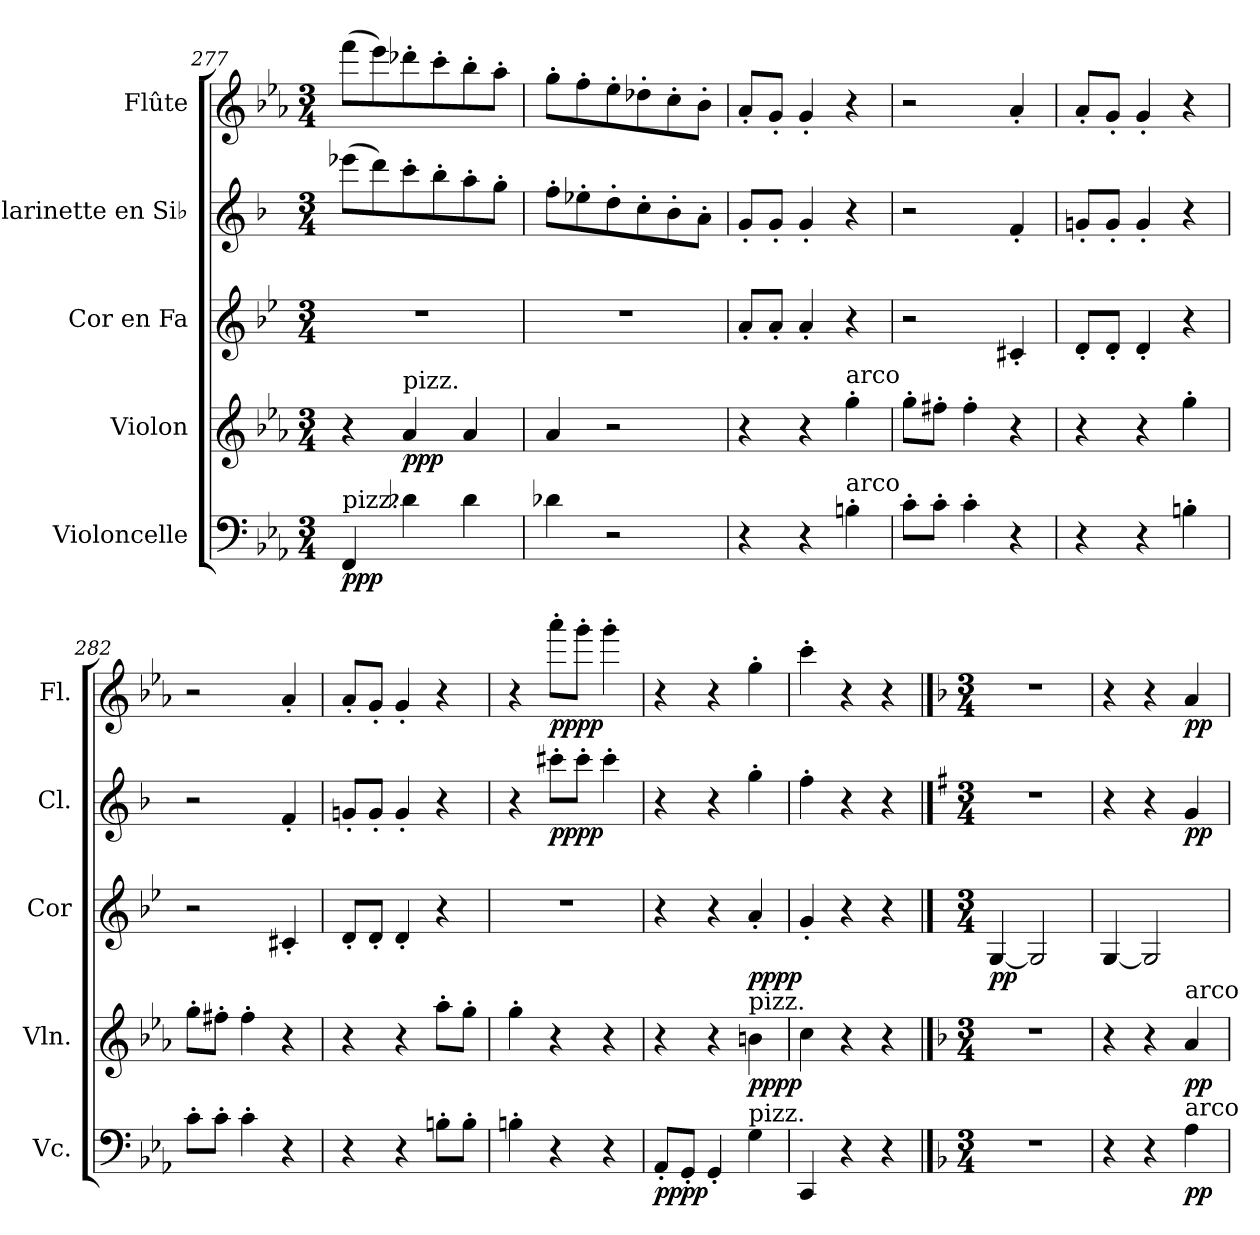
**kern	**dynam	**kern	**dynam	**kern	**dynam	**kern	**dynam	**kern	**dynam
*part5	*part5	*part4	*part4	*part3	*part3	*part2	*part2	*part1	*part1
*staff5	*staff5	*staff4	*staff4	*staff3	*staff3	*staff2	*staff2	*staff1	*staff1
*I"Violoncelle	*	*I"Violon	*	*I"Cor en Fa	*	*I"Clarinette en Si♭	*	*I"Flûte	*
*I'Vc.	*	*I'Vln.	*	*I'Cor	*	*I'Cl.	*	*I'Fl.	*
*clefF4	*	*clefG2	*	*clefG2	*	*clefG2	*	*clefG2	*
*	*	*	*	*ITrd4c7	*	*ITrd1c2	*	*	*
*k[b-e-a-]	*	*k[b-e-a-]	*	*k[b-e-a-]	*	*k[b-e-a-]	*	*k[b-e-a-]	*
*M3/4	*	*M3/4	*	*M3/4	*	*M3/4	*	*M3/4	*
=277	=277	=277	=277	=277	=277	=277	=277	=277	=277
!LO:TX:a:t=pizz.	!	!	!	!	!	!	!	!	!
!	!LO:DY:b	!	!	!	!	!	!	!	!
4FF/	ppp	4r	.	2.r	.	(>8ddd-X\L	.	(>8fff\L	.
.	.	.	.	.	.	8ccc\)	.	8eee-\)	.
!	!	!LO:TX:a:t=pizz.	!	!	!	!	!	!	!
!	!	!	!LO:DY:b	!	!	!	!	!	!
4d-X\	.	4a-/	ppp	.	.	8bb-'\	.	8ddd-X'\	.
.	.	.	.	.	.	8aa-'\	.	8ccc'\	.
4d-\	.	4a-/	.	.	.	8gg'\	.	8bb-'\	.
.	.	.	.	.	.	8ff'\J	.	8aa-'\J	.
=278	=278	=278	=278	=278	=278	=278	=278	=278	=278
4d-X\	.	4a-/	.	2.r	.	8ee-'\L	.	8gg'\L	.
.	.	.	.	.	.	8dd-X'\	.	8ff'\	.
2r	.	2r	.	.	.	8cc'\	.	8ee-'\	.
.	.	.	.	.	.	8b-'\	.	8dd-X'\	.
.	.	.	.	.	.	8a-'\	.	8cc'\	.
.	.	.	.	.	.	8g'\J	.	8b-'\J	.
=279	=279	=279	=279	=279	=279	=279	=279	=279	=279
4r	.	4r	.	8d'/L	.	8f'/L	.	8a-'/L	.
.	.	.	.	8d'/J	.	8f'/J	.	8g'/J	.
4r	.	4r	.	4d'/	.	4f'/	.	4g'/	.
!	!	!LO:TX:a:t=arco	!	!	!	!	!	!	!
!LO:TX:a:t=arco	!	!	!	!	!	!	!	!	!
4Bn'\	.	4gg'\	.	4r	.	4r	.	4r	.
=280	=280	=280	=280	=280	=280	=280	=280	=280	=280
8c'\L	.	8gg'\L	.	2r	.	2r	.	2r	.
8c'\J	.	8ff#X'\J	.	.	.	.	.	.	.
4c'\	.	4ff#'\	.	.	.	.	.	.	.
4r	.	4r	.	4F#X'/	.	4e-'/	.	4a-'/	.
=281	=281	=281	=281	=281	=281	=281	=281	=281	=281
4r	.	4r	.	8G'/L	.	8fn'/L	.	8a-'/L	.
.	.	.	.	8G'/J	.	8f'/J	.	8g'/J	.
4r	.	4r	.	4G'/	.	4f'/	.	4g'/	.
4Bn'\	.	4gg'\	.	4r	.	4r	.	4r	.
=282	=282	=282	=282	=282	=282	=282	=282	=282	=282
8c'\L	.	8gg'\L	.	2r	.	2r	.	2r	.
8c'\J	.	8ff#X'\J	.	.	.	.	.	.	.
4c'\	.	4ff#'\	.	.	.	.	.	.	.
4r	.	4r	.	4F#X'/	.	4e-'/	.	4a-'/	.
!!LO:LB:g=z
=283	=283	=283	=283	=283	=283	=283	=283	=283	=283
4r	.	4r	.	8G'/L	.	8fn'/L	.	8a-'/L	.
.	.	.	.	8G'/J	.	8f'/J	.	8g'/J	.
4r	.	4r	.	4G'/	.	4f'/	.	4g'/	.
8Bn'\L	.	8aa-'\L	.	4r	.	4r	.	4r	.
8B'\J	.	8gg'\J	.	.	.	.	.	.	.
=284	=284	=284	=284	=284	=284	=284	=284	=284	=284
4Bn'\	.	4gg'\	.	2.r	.	4r	.	4r	.
!	!	!	!	!	!	!	!LO:DY:b	!	!LO:DY:b
4r	.	4r	.	.	.	8bbn'\L	pppp	8aaa-'\L	pppp
.	.	.	.	.	.	8bb'\J	.	8ggg'\J	.
4r	.	4r	.	.	.	4bb'\	.	4ggg'\	.
=285	=285	=285	=285	=285	=285	=285	=285	=285	=285
!	!LO:DY:b	!	!	!	!	!	!	!	!
8AA-'/L	pppp	4r	.	4r	.	4r	.	4r	.
8GG'/J	.	.	.	.	.	.	.	.	.
4GG'/	.	4r	.	4r	.	4r	.	4r	.
!	!	!LO:TX:a:t=pizz.	!	!	!	!	!	!	!
!LO:TX:a:t=pizz.	!	!	!	!	!	!	!	!	!
!	!	!	!LO:DY:b	!	!LO:DY:b	!	!	!	!
4G\	.	4bn\	pppp	4d'/	pppp	4ff'\	.	4gg'\	.
=286	=286	=286	=286	=286	=286	=286	=286	=286	=286
4CC/	.	4cc\	.	4c'/	.	4ee-'\	.	4ccc'\	.
4r	.	4r	.	4r	.	4r	.	4r	.
4r	.	4r	.	4r	.	4r	.	4r	.
!!LO:PB:g=z
==287	==287	==287	==287	==287	==287	==287	==287	==287	==287
*k[b-]	*	*k[b-]	*	*k[b-]	*	*k[b-]	*	*k[b-]	*
*M3/4	*	*M3/4	*	*M3/4	*	*M3/4	*	*M3/4	*
*	*	*	*	*	*	*	*	*MM40	*
!	!	!	!	!	!LO:DY:b	!	!	!	!
2.r	.	2.r	.	[4C/	pp	2.r	.	2.r	.
.	.	.	.	2C/]	.	.	.	.	.
=288	=288	=288	=288	=288	=288	=288	=288	=288	=288
4r	.	4r	.	[4C/	.	4r	.	4r	.
4r	.	4r	.	2C/]	.	4r	.	4r	.
!	!	!LO:TX:a:t=arco	!	!	!	!	!	!	!
!LO:TX:a:t=arco	!	!	!	!	!	!	!	!	!
!	!LO:DY:b	!	!LO:DY:b	!	!	!	!LO:DY:b	!	!LO:DY:b
4A\	pp	4a/	pp	.	.	4f/	pp	4a/	pp
=	=	=	=	=	=	=	=	=	=
*-	*-	*-	*-	*-	*-	*-	*-	*-	*-
